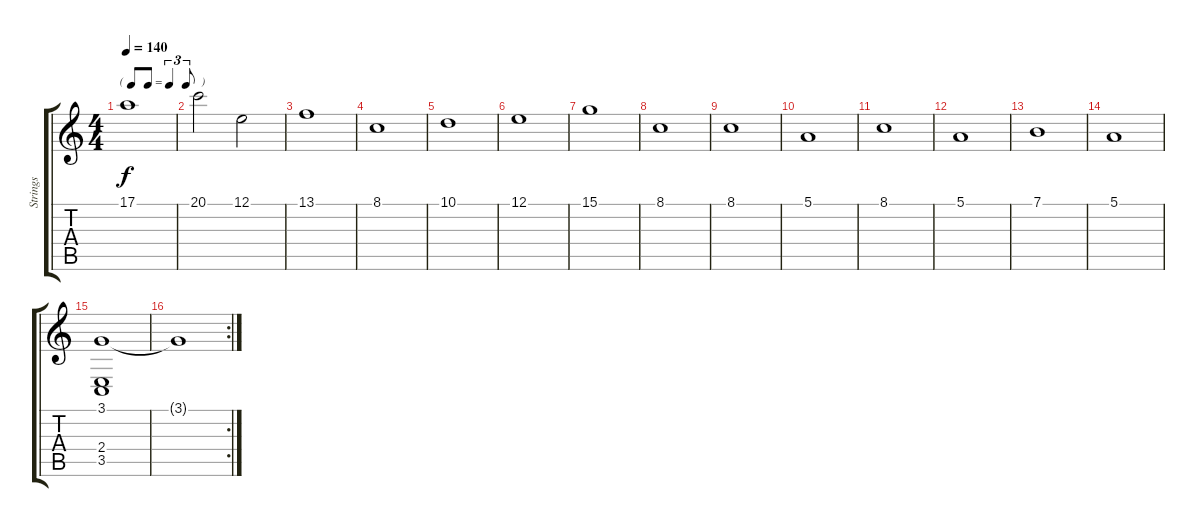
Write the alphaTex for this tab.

\track ("Strings" "Strings") {instrument synthstrings2}
\staff {score tabs}
\tuning (E4 B3 G3 D3 A2 E2) {hide}
\ts (4 4)
\tf triplet8th
\tempo 140
\clef g2
\ks c
17.1.1{dy f} |
20.1.2 12.1.2 |
13.1.1 |
8.1.1 |
10.1.1 |
12.1.1 |
15.1.1 |
8.1.1 |
8.1.1 |
5.1.1 |
8.1.1 |
5.1.1 |
7.1.1 |
5.1.1 |
(3.1 2.4 3.5).1 |
\rc 2
3.1{t}.1
